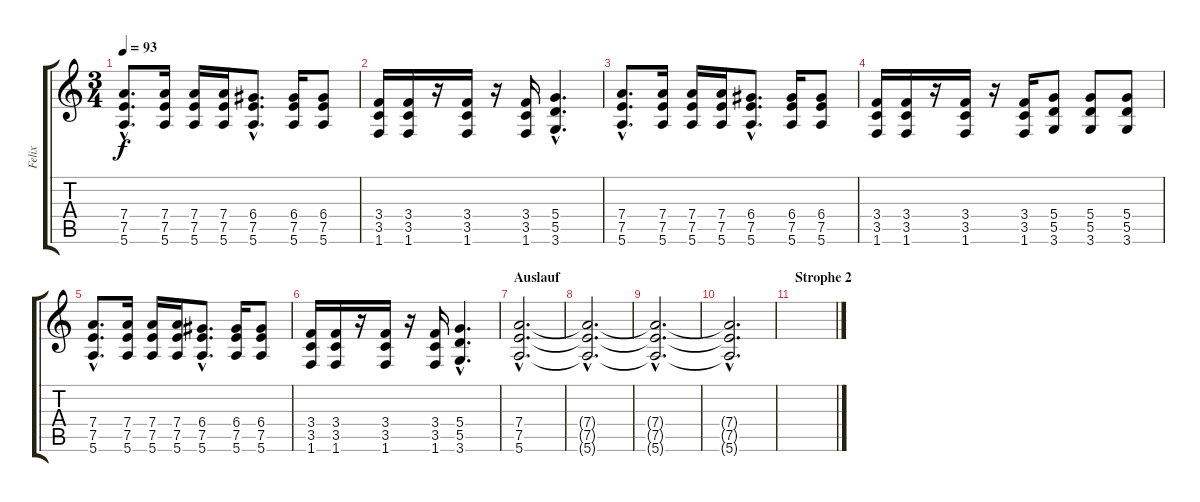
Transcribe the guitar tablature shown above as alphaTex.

\track ("Felix" "Felix") {instrument distortionguitar}
\staff {score tabs}
\tuning (E4 B3 G3 D3 A2 E2) {hide}
\ts (3 4)
\tempo 93
\clef g2
\ks c
(7.4{hac} 7.5{hac} 5.6{hac}).8{d dy f} (7.4 7.5 5.6).16 (7.4 7.5 5.6).16 (7.4 7.5 5.6).16 (6.4{hac} 7.5{hac} 5.6{hac}).8{d} (6.4 7.5 5.6).16 (6.4 7.5 5.6).8 |
(3.4 3.5 1.6).16 (3.4 3.5 1.6).16 r.16 (3.4 3.5 1.6).16 r.16 (3.4 3.5 1.6).16 (5.4{hac} 5.5{hac} 3.6{hac}).4{d} |
(7.4{hac} 7.5{hac} 5.6{hac}).8{d} (7.4 7.5 5.6).16 (7.4 7.5 5.6).16 (7.4 7.5 5.6).16 (6.4{hac} 7.5{hac} 5.6{hac}).8{d} (6.4 7.5 5.6).16 (6.4 7.5 5.6).8 |
(3.4 3.5 1.6).16 (3.4 3.5 1.6).16 r.16 (3.4 3.5 1.6).16 r.16 (3.4 3.5 1.6).16 (5.4 5.5 3.6).8 (5.4 5.5 3.6).8 (5.4 5.5 3.6).8 |
(7.4{hac} 7.5{hac} 5.6{hac}).8{d} (7.4 7.5 5.6).16 (7.4 7.5 5.6).16 (7.4 7.5 5.6).16 (6.4{hac} 7.5{hac} 5.6{hac}).8{d} (6.4 7.5 5.6).16 (6.4 7.5 5.6).8 |
(3.4 3.5 1.6).16 (3.4 3.5 1.6).16 r.16 (3.4 3.5 1.6).16 r.16 (3.4 3.5 1.6).16 (5.4{hac} 5.5{hac} 3.6{hac}).4{d} |
\section ("" "Auslauf")
(7.4{hac} 7.5{hac} 5.6{hac}).2{d volume 6} |
(7.4{hac t} 7.5{hac t} 5.6{hac t}).2{d} |
(7.4{hac t} 7.5{hac t} 5.6{hac t}).2{d volume 0} |
(7.4{hac t} 7.5{hac t} 5.6{hac t}).2{d} |
\section ("" "Strophe 2")
